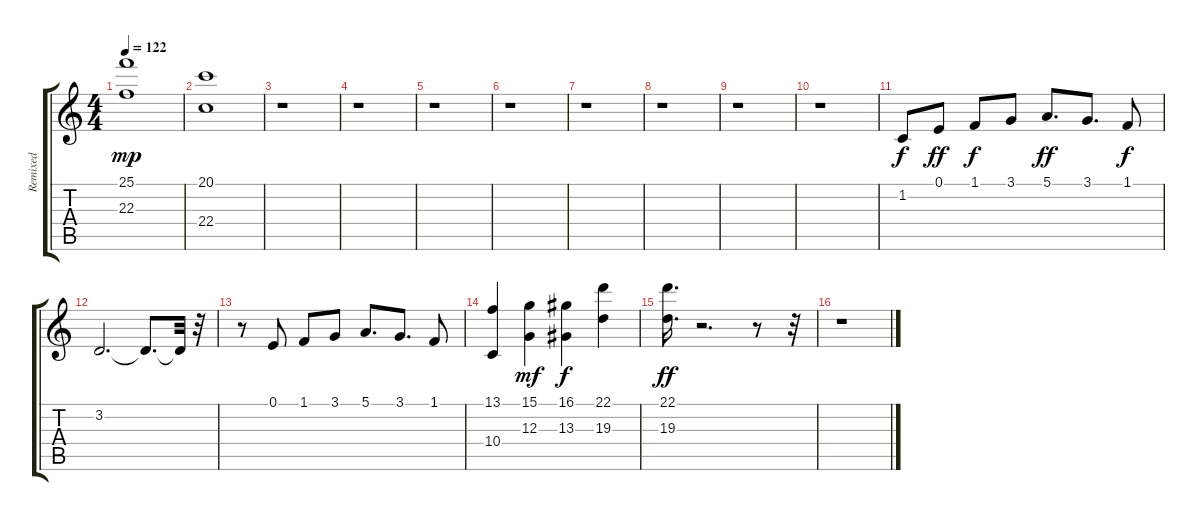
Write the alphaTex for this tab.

\track ("Remixed" "Remixed") {instrument stringensemble1}
\staff {score tabs}
\tuning (E4 B3 G3 D3 A2 E2) {hide}
\ts (4 4)
\tempo 122
\clef g2
\ks c
(25.1 22.3).1{dy mp} |
(20.1 22.4).1 |
r.1 |
r.1 |
r.1 |
r.1 |
r.1 |
r.1 |
r.1 |
r.1 |
1.2.8{dy f} 0.1.8{dy ff} 1.1.8{dy f} 3.1.8 5.1.8{d dy ff} 3.1.8{d} 1.1.8{dy f} |
3.2.2{d} 3.2{t}.8{d} 3.2{t}.32 r.32 |
r.8 0.1.8 1.1.8 3.1.8 5.1.8{d} 3.1.8{d} 1.1.8 |
(13.1 10.4).4 (15.1 12.3).4{dy mf} (16.1 13.3).4{dy f} (22.1 19.3).4 |
(22.1 19.3).16{d dy ff} r.2{d} r.8 r.32 |
r.1
